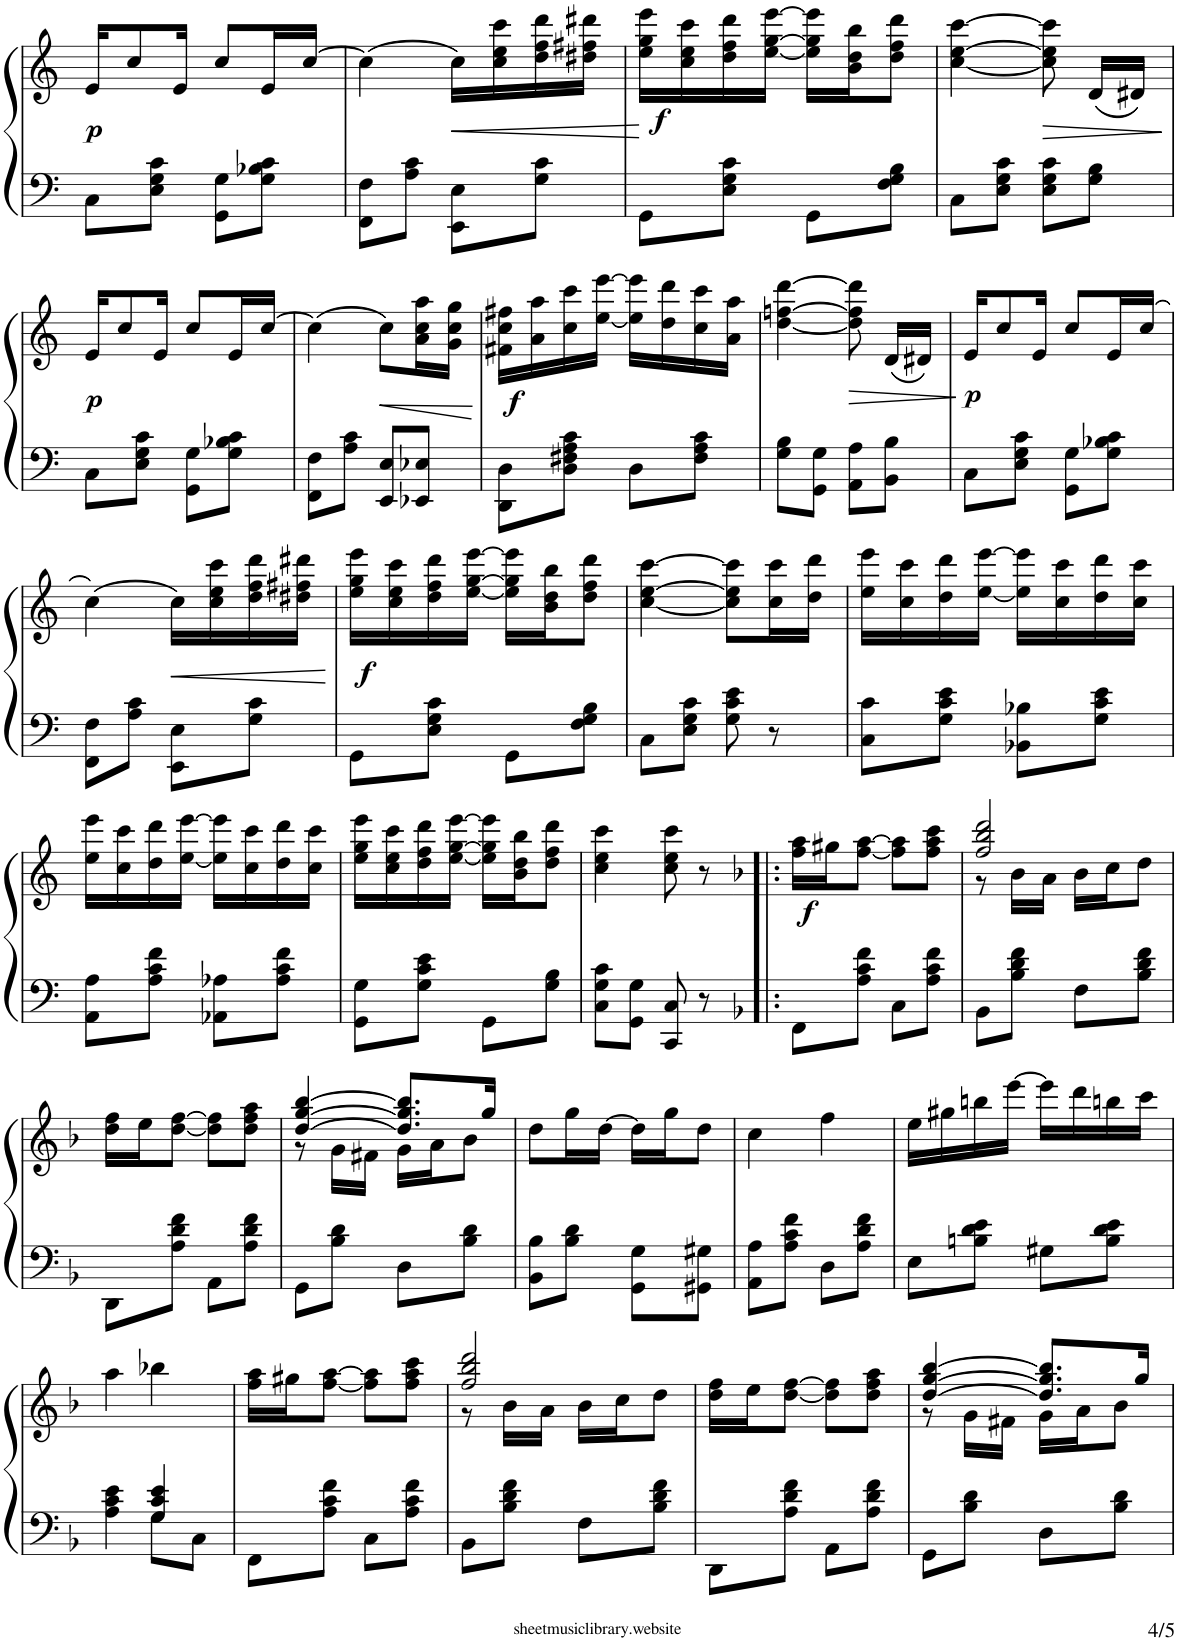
**kern	**kern	**dynam
*part1	*part1	*part1
*staff2	*staff1	*staff1/2
*I"Piano	*	*
*I'Pno	*	*
!!LO:PB:g=z
*clefF4	*clefG2	*
*k[]	*k[]	*
*M2/4	*M2/4	*
=37	=37	=37
!	!	!LO:DY:b
8C\L	16e/KL	p
.	8cc/	.
8E\ 8G\ 8c\J	.	.
.	16e/Jk	.
8GG\ 8G\L	8cc/L	.
8G\ 8B-X\ 8c\J	16e/L	.
.	[>16cc/JJ	.
=38	=38	=38
8FF\ 8F\L	4cc\_	.
8A\ 8c\J	.	.
!	!	!LO:HP:b
8EE\ 8E\L	16cc\LL]	<
.	16cc\ 16ee\ 16ccc\	.
8G\ 8c\J	16dd\ 16ff\ 16ddd\	.
.	16dd#X\ 16ff#X\ 16ddd#X\JJ	.
=39	=39	=39
!	!	!LO:DY:b
8GG\L	16ee\ 16gg\ 16eee\LL	f
.	16cc\ 16ee\ 16ccc\	[
8E\ 8G\ 8c\J	16dd\ 16ff\ 16ddd\	.
.	[<16ee\ [16gg\ [16eee\JJ	.
8GG\L	16ee\] 16gg\] 16eee\]LL	.
.	16b\ 16dd\ 16bb\J	.
8F\ 8G\ 8B\J	8dd\ 8ff\ 8ddd\J	.
=40	=40	=40
8C\L	[<4cc\ [4ee\ [4ccc\	.
8E\ 8G\ 8c\J	.	.
!	!	!LO:HP:b
8E\ 8G\ 8c\L	8cc\] 8ee\] 8ccc\]	>
8G\ 8B\J	(16d/LL	.
.	16d#X/JJ)	.
.	.	]
!!LO:LB:g=z
=41	=41	=41
!	!	!LO:DY:b
8C\L	16e/KL	p
.	8cc/	.
8E\ 8G\ 8c\J	.	.
.	16e/Jk	.
8GG\ 8G\L	8cc/L	.
8G\ 8B-X\ 8c\J	16e/L	.
.	[>16cc/JJ	.
=42	=42	=42
8FF\ 8F\L	4cc\_	.
8A\ 8c\J	.	.
!	!	!LO:HP:b
8EE/ 8E/L	8cc\L]	<
8EE-X/ 8E-X/J	16a\ 16cc\ 16aa\L	.
.	16g\ 16cc\ 16gg\JJ	.
.	.	[
=43	=43	=43
!	!	!LO:DY:b
8DD\ 8D\L	16f#X\ 16cc\ 16ff#X\LL	f
.	16a\ 16aa\	.
8D\ 8F#X\ 8A\ 8c\J	16cc\ 16ccc\	.
.	[<16ee\ [16eee\JJ	.
8D\L	16ee\] 16eee\]LL	.
.	16dd\ 16ddd\	.
8F#\ 8A\ 8c\J	16cc\ 16ccc\	.
.	16a\ 16aa\JJ	.
=44	=44	=44
8G\ 8B\L	[<4dd\ [4ffn\ [4ddd\	.
8GG\ 8G\J	.	.
!	!	!LO:HP:b
8AA\ 8A\L	8dd\] 8ff\] 8ddd\]	>
8BB\ 8B\J	(16d/LL	.
.	16d#X/JJ)	.
.	.	]
=45	=45	=45
!	!	!LO:DY:b
8C\L	16e/KL	p
.	8cc/	.
8E\ 8G\ 8c\J	.	.
.	16e/Jk	.
8GG\ 8G\L	8cc/L	.
8G\ 8B-X\ 8c\J	16e/L	.
.	[>16cc/JJ	.
!!LO:LB:g=z
=46	=46	=46
8FF\ 8F\L	4cc\_	.
8A\ 8c\J	.	.
!	!	!LO:HP:b
8EE\ 8E\L	16cc\LL]	<
.	16cc\ 16ee\ 16ccc\	.
8G\ 8c\J	16dd\ 16ff\ 16ddd\	.
.	16dd#X\ 16ff#X\ 16ddd#X\JJ	.
.	.	[
=47	=47	=47
!	!	!LO:DY:b
8GG\L	16ee\ 16gg\ 16eee\LL	f
.	16cc\ 16ee\ 16ccc\	.
8E\ 8G\ 8c\J	16dd\ 16ff\ 16ddd\	.
.	[<16ee\ [16gg\ [16eee\JJ	.
8GG\L	16ee\] 16gg\] 16eee\]LL	.
.	16b\ 16dd\ 16bb\J	.
8F\ 8G\ 8B\J	8dd\ 8ff\ 8ddd\J	.
=48	=48	=48
8C\L	[<4cc\ [4ee\ [4ccc\	.
8E\ 8G\ 8c\J	.	.
8G\ 8c\ 8e\	8cc\] 8ee\] 8ccc\]L	.
8r	16cc\ 16ccc\L	.
.	16dd\ 16ddd\JJ	.
=49	=49	=49
8C\ 8c\L	16ee\ 16eee\LL	.
.	16cc\ 16ccc\	.
8G\ 8c\ 8e\J	16dd\ 16ddd\	.
.	[<16ee\ [16eee\JJ	.
8BB-X\ 8B-X\L	16ee\] 16eee\]LL	.
.	16cc\ 16ccc\	.
8G\ 8c\ 8e\J	16dd\ 16ddd\	.
.	16cc\ 16ccc\JJ	.
!!LO:LB:g=z
=50	=50	=50
8AA\ 8A\L	16ee\ 16eee\LL	.
.	16cc\ 16ccc\	.
8A\ 8c\ 8f\J	16dd\ 16ddd\	.
.	[<16ee\ [16eee\JJ	.
8AA-X\ 8A-X\L	16ee\] 16eee\]LL	.
.	16cc\ 16ccc\	.
8A-\ 8c\ 8f\J	16dd\ 16ddd\	.
.	16cc\ 16ccc\JJ	.
=51	=51	=51
8GG\ 8G\L	16ee\ 16gg\ 16eee\LL	.
.	16cc\ 16ee\ 16ccc\	.
8G\ 8c\ 8e\J	16dd\ 16ff\ 16ddd\	.
.	[<16ee\ [16gg\ [16eee\JJ	.
8GG\L	16ee\] 16gg\] 16eee\]LL	.
.	16b\ 16dd\ 16bb\J	.
8G\ 8B\J	8dd\ 8ff\ 8ddd\J	.
=52	=52	=52
8C\ 8G\ 8c\L	4cc\ 4ee\ 4ccc\	.
8GG\ 8G\J	.	.
8CC/ 8C/	8cc\ 8ee\ 8ccc\	.
8r	8r	.
=53!|:	=53!|:	=53!|:
*k[b-]	*k[b-]	*
!	!	!LO:DY:b
8FF\L	16ff\ 16aa\LL	f
.	16gg#X\J	.
8A\ 8c\ 8f\J	[<8ff\ [8aa\J	.
8C\L	8ff\] 8aa\]L	.
8A\ 8c\ 8f\J	8ff\ 8aa\ 8ccc\J	.
=54	=54	=54
*	*^	*
8BB-\L	2ff/ 2bb-/ 2ddd/	8r	.
8B-\ 8d\ 8f\J	.	16b-\LL	.
.	.	16a\JJ	.
8F\L	.	16b-\LL	.
.	.	16cc\J	.
8B-\ 8d\ 8f\J	.	8dd\J	.
*	*v	*v	*
!!LO:LB:g=z
=55	=55	=55
8DD\L	16dd\ 16ff\LL	.
.	16ee\J	.
8A\ 8d\ 8f\J	[<8dd\ [8ff\J	.
8AA\L	8dd\] 8ff\]L	.
8A\ 8d\ 8f\J	8dd\ 8ff\ 8aa\J	.
=56	=56	=56
*	*^	*
8GG\L	[4dd/ [4gg/ [4bb-/	8r	.
8B-\ 8d\J	.	16g\LL	.
.	.	16f#X\JJ	.
8D\L	8.dd/] 8.gg/] 8.bb-/]L	16g\LL	.
.	.	16a\J	.
8B-\ 8d\J	.	8b-\J	.
.	16gg/Jk	.	.
*	*v	*v	*
=57	=57	=57
8BB-\ 8B-\L	8dd\L	.
8B-\ 8d\J	16gg\L	.
.	[16dd\JJ	.
8GG\ 8G\L	16dd\LL]	.
.	16gg\J	.
8GG#X\ 8G#X\J	8dd\J	.
=58	=58	=58
8AA\ 8A\L	4cc\	.
8A\ 8c\ 8f\J	.	.
8D\L	4ff\	.
8A\ 8d\ 8f\J	.	.
=59	=59	=59
8E\L	16ee\LL	.
.	16gg#X\	.
8Bn\ 8d\ 8e\J	16bbn\	.
.	[16eee\JJ	.
8G#X\L	16eee\LL]	.
.	16ddd\	.
8B\ 8d\ 8e\J	16bbn\	.
.	16ccc\JJ	.
!!LO:LB:g=z
=60	=60	=60
*^	*	*
4A\ 4c\ 4e\	4ryy	4aa\	.
8G\L	4G/ 4c/ 4e/	4bb-X\	.
8C\J	.	.	.
*v	*v	*	*
=61	=61	=61
8FF\L	16ff\ 16aa\LL	.
.	16gg#X\J	.
8A\ 8c\ 8f\J	[<8ff\ [8aa\J	.
8C\L	8ff\] 8aa\]L	.
8A\ 8c\ 8f\J	8ff\ 8aa\ 8ccc\J	.
=62	=62	=62
*	*^	*
8BB-\L	2ff/ 2bb-/ 2ddd/	8r	.
8B-\ 8d\ 8f\J	.	16b-\LL	.
.	.	16a\JJ	.
8F\L	.	16b-\LL	.
.	.	16cc\J	.
8B-\ 8d\ 8f\J	.	8dd\J	.
*	*v	*v	*
=63	=63	=63
8DD\L	16dd\ 16ff\LL	.
.	16ee\J	.
8A\ 8d\ 8f\J	[<8dd\ [8ff\J	.
8AA\L	8dd\] 8ff\]L	.
8A\ 8d\ 8f\J	8dd\ 8ff\ 8aa\J	.
=64	=64	=64
*	*^	*
8GG\L	[4dd/ [4gg/ [4bb-/	8r	.
8B-\ 8d\J	.	16g\LL	.
.	.	16f#X\JJ	.
8D\L	8.dd/] 8.gg/] 8.bb-/]L	16g\LL	.
.	.	16a\J	.
8B-\ 8d\J	.	8b-\J	.
.	16gg/Jk	.	.
*	*v	*v	*
=	=	=
*-	*-	*-
